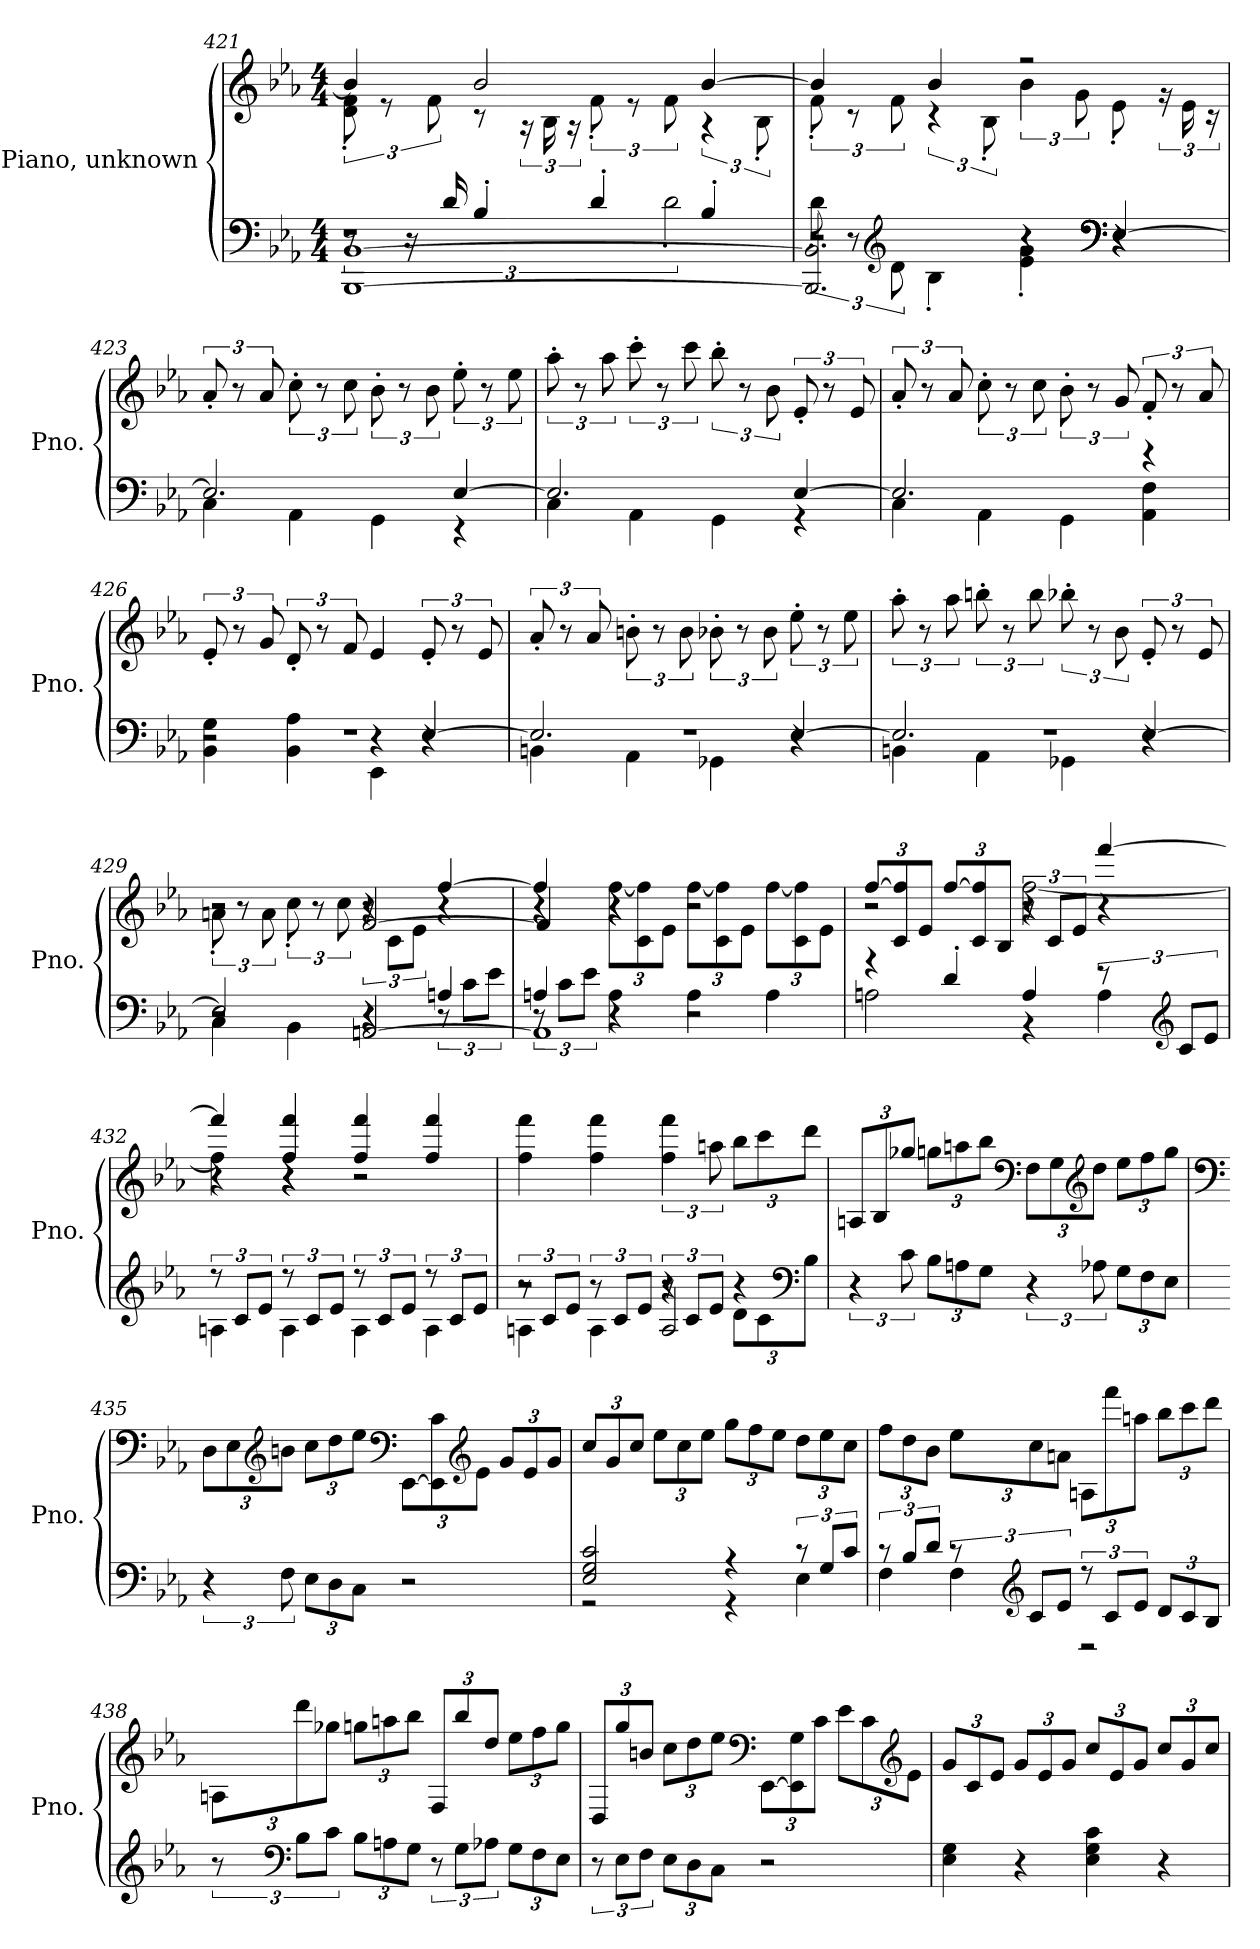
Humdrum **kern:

**kern	**kern
*part1	*part1
*staff2	*staff1
*I"Piano, unknown	*
*I'Pno.	*
!!LO:LB:g=z
*clefF4	*clefG2
*k[b-e-a-]	*k[b-e-a-]
*M4/4	*M4/4
=421	=421
*^	*^
*	*^	*	*
8r	3%2r	[1BBB- [1BB-	4b-/]	12d\' 12f\'
.	.	.	.	12r
16r	.	.	.	.
.	.	.	.	12f\
16d/	.	.	.	.
4B-'/	.	.	2b-/	8r
.	.	.	.	24r
.	.	.	.	24B-\
.	.	.	.	24r
4d'/	.	.	.	12f'\
.	.	.	.	12r
.	3d'\	.	.	12f\
4B-'/	.	.	[4b-/	6r
.	.	.	.	12B-'\
=422	=422	=422	=422	=422
2r	12d'\	2.BBB-/] 2.BB-/]	4b-/]	12f'\
.	12r	.	.	12r
*clefG2	*	*	*	*
.	12d\	.	.	12f\
.	4B-'\	.	4b-/	6r
.	.	.	.	12B-'\
4r	4e-\' 4g\'	.	2r	6b-\
.	.	.	.	12g\
*clefF4	*	*	*	*
[4E-/	4r	4r	.	8e-'\
.	.	.	.	24r
.	.	.	.	24e-\
.	.	.	.	24r
*	*v	*v	*	*
*	*	*v	*v
=423	=423	=423
2.E-/]	4C\	12a-'/
.	.	12r
.	.	12a-/
.	4AA-\	12cc'\
.	.	12r
.	.	12cc\
.	4GG\	12b-'\
.	.	12r
.	.	12b-\
[4E-/	4r	12ee-'\
.	.	12r
.	.	12ee-\
!!LO:LB:g=z
=424	=424	=424
2.E-/]	4C\	12aa-'\
.	.	12r
.	.	12aa-\
.	4AA-\	12ccc'\
.	.	12r
.	.	12ccc\
.	4GG\	12bb-'\
.	.	12r
.	.	12b-\
[4E-/	4r	12e-'/
.	.	12r
.	.	12e-/
=425	=425	=425
2.E-/]	4C\	12a-'/
.	.	12r
.	.	12a-/
.	4AA-\	12cc'\
.	.	12r
.	.	12cc\
.	4GG\	12b-'\
.	.	12r
.	.	12g/
4r	4AA-\ 4F\	12f'/
.	.	12r
.	.	12a-/
=426	=426	=426
*	*^	*
1r	4BB-\ 4G\	2r	12e-'/
.	.	.	12r
.	.	.	12g/
.	4BB-\ 4A-\	.	12d'/
.	.	.	12r
.	.	.	12f/
.	4EE-\	4r	4e-/
.	4r	[4E-/	12e-'/
.	.	.	12r
.	.	.	12e-/
!!LO:LB:g=z
=427	=427	=427	=427
1r	4BBn\	2.E-/]	12a-'/
.	.	.	12r
.	.	.	12a-/
.	4AA-\	.	12bn'\
.	.	.	12r
.	.	.	12b\
.	4GG-X\	.	12b-X'\
.	.	.	12r
.	.	.	12b-\
.	4r	[4E-/	12ee-'\
.	.	.	12r
.	.	.	12ee-\
=428	=428	=428	=428
1r	4BBn\	2.E-/]	12aa-'\
.	.	.	12r
.	.	.	12aa-\
.	4AA-\	.	12bbn'\
.	.	.	12r
.	.	.	12bb\
.	4GG-X\	.	12bb-X'\
.	.	.	12r
.	.	.	12b-\
.	4r	[4E-/	12e-'/
.	.	.	12r
.	.	.	12e-/
=429	=429	=429	=429
*	*	*	*^
*	*	*	*	*^
2r	4C\	2E-/]	2r	12an'\	2r
.	.	.	.	12r	.
.	.	.	.	12a\	.
.	4BB-\	.	.	12cc'\	.
.	.	.	.	12r	.
.	.	.	.	12cc\	.
4r	4r	[2AAn/	4r	12r	[2f/
.	.	.	.	12c\L	.
.	.	.	.	12e-\J	.
4An/	12r	.	[4ff/	4r	.
.	12c\L	.	.	.	.
.	12e-\J	.	.	.	.
!!LO:LB:g=z	!!	!!
=430	=430	=430	=430	=430	=430
4An/	12r	1AA]	4ff/]	4r	4f/]
.	12c\L	.	.	.	.
.	12e-\J	.	.	.	.
*	*	*	*	*Xbrackettup	*
4r	4A\	.	4r	[12ff\L	4r
.	.	.	.	12c\ 12ff\]	.
.	.	.	.	12e-\J	.
2r	4A\	.	2r	[12ff\L	2r
.	.	.	.	12c\ 12ff\]	.
.	.	.	.	12e-\J	.
.	4A\	.	.	[12ff\L	.
.	.	.	.	12c\ 12ff\]	.
.	.	.	.	12e-\J	.
*	*v	*v	*	*	*
=431	=431	=431	=431	=431
4r	2An\	2r	2r	[12ff/L
.	.	.	.	12c/ 12ff/]
.	.	.	.	12e-/J
4d'/	.	.	.	[12ff/L
.	.	.	.	12c/ 12ff/]
.	.	.	.	12B-/J
*	*	*	*	*brackettup
4A/	4r	4r	[2ff\	12r
.	.	.	.	12c/L
.	.	.	.	12e-/J
12r	4A\	[4fff/	.	4r
*clefG2	*	*	*	*
12c/L	.	.	.	.
12e-/J	.	.	.	.
!!LO:LB:g=z	!!	!!
=432	=432	=432	=432	=432
12r	4An\	4fff/]	4ff\]	4r
12c/L	.	.	.	.
12e-/J	.	.	.	.
12r	4A\	4r	4r	4ff/ 4fff/
12c/L	.	.	.	.
12e-/J	.	.	.	.
12r	4A\	2r	2r	4ff/ 4fff/
12c/L	.	.	.	.
12e-/J	.	.	.	.
12r	4A\	.	.	4ff/ 4fff/
12c/L	.	.	.	.
12e-/J	.	.	.	.
*	*	*v	*v	*v
=433	=433	=433
*	*^	*
12r	4An\	2r	4ff\ 4fff\
12c/L	.	.	.
12e-/J	.	.	.
12r	4A\	.	4ff\ 4fff\
12c/L	.	.	.
12e-/J	.	.	.
12r	4r	2A/	6ff\ 6fff\
12c/L	.	.	.
12e-/J	.	.	12aan\
*	*Xbrackettup	*	*Xbrackettup
4r	12d\L	.	12bb-\L
.	12c\	.	12ccc\
*clefF4	*	*	*
.	12B-\J	.	12ddd\J
*v	*v	*v	*
!!LO:PB:g=z
=434	=434
*brackettup	*
6r	12An/L
.	12B-/
12c\	12gg-X/J
*Xbrackettup	*
12B-\L	12ggn\L
12An\	12aan\
12G\J	12bb-\J
*	*clefF4
*brackettup	*
6r	12F\L
.	12G\
*	*clefG2
12A-X\	12dd\J
*Xbrackettup	*
12G\L	12ee-\L
12F\	12ff\
12E-\J	12gg\J
=435	=435
*	*clefF4
*brackettup	*
6r	12D\L
.	12E-\
*	*clefG2
12F\	12bn\J
*Xbrackettup	*
12E-\L	12cc\L
12D\	12dd\
12C\J	12ee-\J
*	*clefF4
2r	[12EE-\L
.	12EE-\] 12c\
*	*clefG2
.	12e-\J
.	12g/L
.	12e-/
.	12g/J
!!LO:LB:g=z
=436	=436
*^	*
2E-/ 2G/ 2c/	2r	12cc/L
.	.	12g/
.	.	12cc/J
.	.	12ee-\L
.	.	12cc\
.	.	12ee-\J
4r	4r	12gg\L
.	.	12ff\
.	.	12ee-\J
*brackettup	*	*
12r	4E-\	12dd\L
12G/L	.	12ee-\
12c/J	.	12cc\J
=437	=437	=437
12r	4F\	12ff\L
12B-/L	.	12dd\
12d/J	.	12b-\J
12r	4F\	12ee-\L
*clefG2	*	*
12c/L	.	12cc\
12e-/J	.	12an\J
12r	2r	12An\L
12c/L	.	12fff\
12e-/J	.	12aan\J
*Xbrackettup	*	*
12d/L	.	12bb-\L
12c/	.	12ccc\
12B-/J	.	12ddd\J
*v	*v	*
!!LO:LB:g=z
=438	=438
*brackettup	*
12r	12An\L
*clefF4	*
12B-\L	12ddd\
12c\J	12gg-X\J
*Xbrackettup	*
12B-\L	12ggn\L
12An\	12aan\
12G\J	12bb-\J
*brackettup	*
12r	12F/L
12G\L	12bb-/
12A-X\J	12dd/J
*Xbrackettup	*
12G\L	12ee-\L
12F\	12ff\
12E-\J	12gg\J
=439	=439
*brackettup	*
12r	12D/L
12E-\L	12gg/
12F\J	12bn/J
*Xbrackettup	*
12E-\L	12cc\L
12D\	12dd\
12C\J	12ee-\J
*	*clefF4
2r	[12EE-\L
.	12EE-\] 12G\
.	12c\J
.	12e-\L
.	12c\
*	*clefG2
.	12e-\J
!!LO:LB:g=z
=440	=440
4E-\ 4G\	12g/L
.	12c/
.	12e-/J
4r	12g/L
.	12e-/
.	12g/J
4E-\ 4G\ 4c\	12cc/L
.	12e-/
.	12g/J
4r	12cc/L
.	12g/
.	12cc/J
=	=
*-	*-
